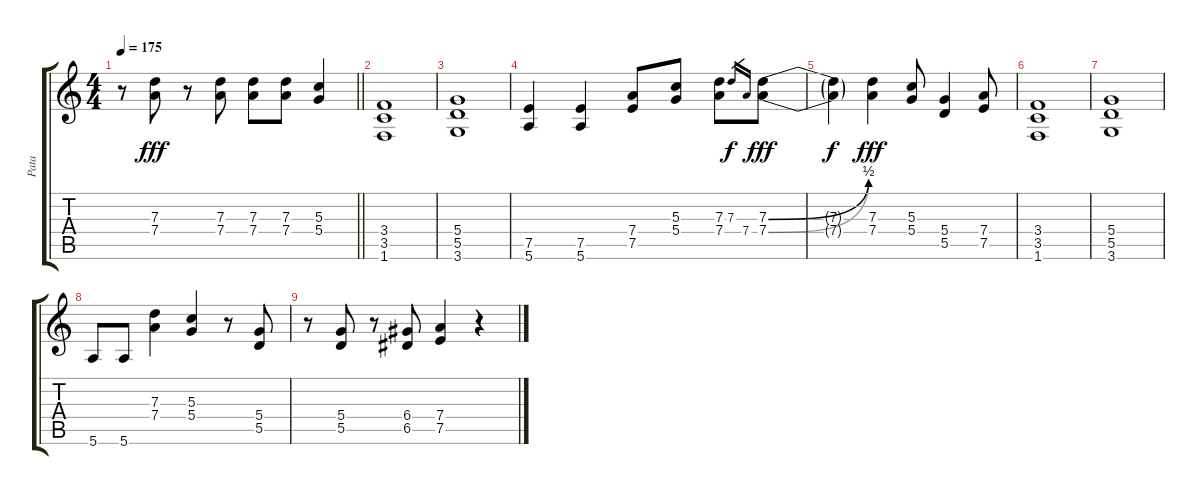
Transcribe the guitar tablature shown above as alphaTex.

\track ("Pata" "Pata") {instrument distortionguitar}
\staff {score tabs}
\tuning (E4 B3 G3 D3 A2 E2) {hide}
\ts (4 4)
\tempo 175
\clef g2
\barLineRight lightlight
\ks c
r.8{dy fff} (7.3 7.4).8 r.8 (7.3 7.4).8 (7.3 7.4).8 (7.3 7.4).8 (5.3 5.4).4 |
(3.4 3.5 1.6).1 |
(5.4 5.5 3.6).1 |
(7.5 5.6).4 (7.5 5.6).4 (7.4 7.5).8 (5.3 5.4).8 (7.3 7.4).8 7.3.16{gr dy f} 7.4.16{gr} (7.3{be (bend 0 0 60 2)} 7.4{be (bend 0 0 60 2)}).8{dy fff} |
(7.3{t} 7.4{t}).4{dy f} (7.3 7.4).4{dy fff} (5.3 5.4).8 (5.4 5.5).4 (7.4 7.5).8 |
(3.4 3.5 1.6).1 |
(5.4 5.5 3.6).1 |
5.6.8 5.6.8 (7.3 7.4).4 (5.3 5.4).4 r.8 (5.4 5.5).8 |
r.8 (5.4 5.5).8 r.8 (6.4 6.5).8 (7.4 7.5).4 r.4
